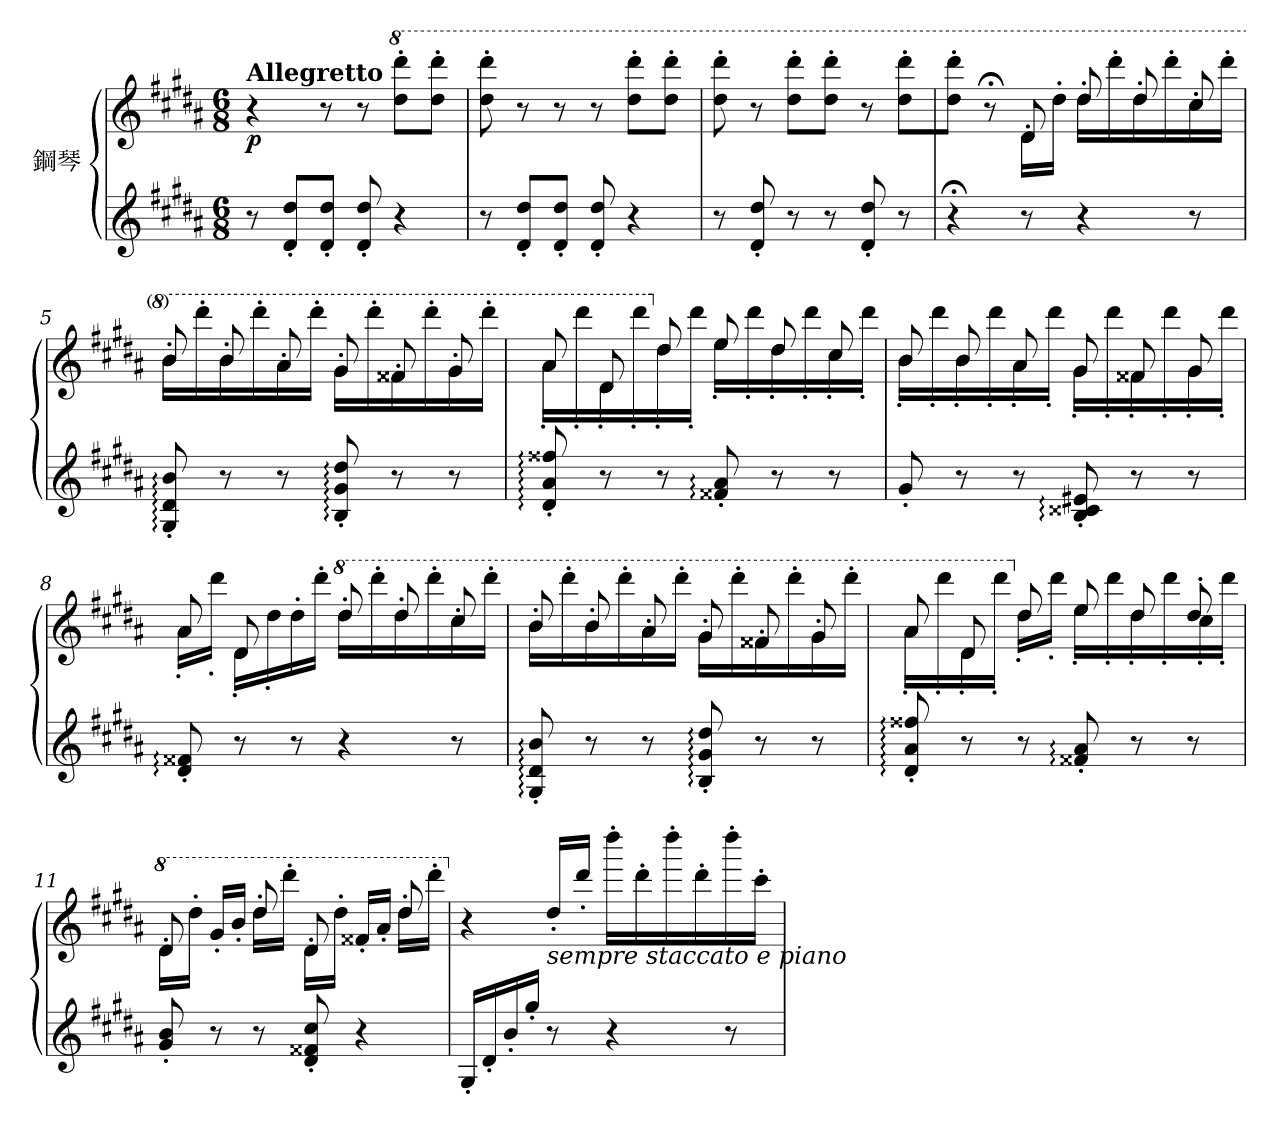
**kern	**kern	**dynam
*part1	*part1	*part1
*staff2	*staff1	*staff1/2
*I"鋼琴	*	*
*clefG2	*clefG2	*
*k[f#c#g#d#a#]	*k[f#c#g#d#a#]	*
*M6/8	*M6/8	*
=1	=1	=1
!	!LO:TX:a:B:t=Allegretto	!
!	!	!LO:DY:b
8r	4r	p
8d#/' 8dd#/'L	.	.
8d#/' 8dd#/'J	8r	.
8d#/' 8dd#/'	8r	.
*	*8va	*
4r	8ddd#\' 8dddd#\'L	.
.	8ddd#\' 8dddd#\'J	.
=2	=2	=2
8r	8ddd#\' 8dddd#\'	.
8d#/' 8dd#/'L	8r	.
8d#/' 8dd#/'J	8r	.
8d#/' 8dd#/'	8r	.
4r	8ddd#\' 8dddd#\'L	.
.	8ddd#\' 8dddd#\'J	.
=3	=3	=3
8r	8ddd#\' 8dddd#\'	.
8d#/' 8dd#/'	8r	.
8r	8ddd#\' 8dddd#\'L	.
8r	8ddd#\' 8dddd#\'J	.
*	*MM100	*
8d#/' 8dd#/'	8r	.
*	*MM92	*
8r	8ddd#\' 8dddd#\'L	.
=4	=4	=4
*	*MM84	*
*	*^	*
4r;<	8ddd#\' 8dddd#\'J	4ryy	.
*	*MM76	*	*
.	8r;<	.	.
*	*MM108	*	*
!	!	!	!LO:DY:b
!	!	!	!LO:DY:n=1:b
8r	16dd#'\LL	8dd#/	p other-dynamics
.	16ddd#'\JJ	.	.
4r	16ddd#'\LL	8ddd#/	.
.	16dddd#'\	.	.
.	16ddd#'\	8ddd#/	.
.	16dddd#'\	.	.
8r	16ccc#'\	8ccc#/	.
.	16dddd#'\JJ	.	.
=5	=5	=5	=5
8G#/:' 8d#/:' 8b/:'	16bb'\LL	8bb/	.
.	16dddd#'\	.	.
8r	16bb'\	8bb/	.
.	16dddd#'\	.	.
8r	16aa#'\	8aa#/	.
.	16dddd#'\JJ	.	.
8B/:' 8g#/:' 8dd#/:'	16gg#'\LL	8gg#/	.
.	16dddd#'\	.	.
8r	16ff##X'\	8ff##/	.
.	16dddd#'\	.	.
8r	16gg#'\	8gg#/	.
.	16dddd#'\JJ	.	.
!!LO:LB:g=z	!!
=6	=6	=6	=6
8d#/:' 8a#/:' 8ff##X/:'	8aa#/	16aa#'\LL	.
.	.	16dddd#'\	.
8r	8dd#/	16dd#'\	.
.	.	16dddd#'\	.
*	*X8va	*	*
8r	8dd#/	16dd#'\	.
.	.	16ddd#'\JJ	.
8f##X/:' 8a#/:'	8ee/	16ee'\LL	.
.	.	16ddd#'\	.
8r	8dd#/	16dd#'\	.
.	.	16ddd#'\	.
8r	8cc#/	16cc#'\	.
.	.	16ddd#'\JJ	.
=7	=7	=7	=7
8g#'/	8b/	16b'\LL	.
.	.	16ddd#'\	.
8r	8b/	16b'\	.
.	.	16ddd#'\	.
8r	8a#/	16a#'\	.
.	.	16ddd#'\JJ	.
8B/:' 8c##X/:' 8e#X/:'	8g#/	16g#'\LL	.
.	.	16ddd#'\	.
8r	8f##X/	16f##'\	.
.	.	16ddd#'\	.
8r	8g#/	16g#'\	.
.	.	16ddd#'\JJ	.
=8	=8	=8	=8
8d#/:' 8f##X/:'	8a#/	16a#'\LL	.
.	.	16ddd#'\JJ	.
8r	8d#/	16d#'\LL	.
.	.	16dd#'\	.
8r	8ryy	16dd#'\	.
.	.	16ddd#'\JJ	.
*	*8va	*	*
4r	16ddd#'\LL	8ddd#/	.
.	16dddd#'\	.	.
.	16ddd#'\	8ddd#/	.
.	16dddd#'\	.	.
8r	16ccc#'\	8ccc#/	.
.	16dddd#'\JJ	.	.
=9	=9	=9	=9
8G#/:' 8d#/:' 8b/:'	16bb'\LL	8bb/	.
.	16dddd#'\	.	.
8r	16bb'\	8bb/	.
.	16dddd#'\	.	.
8r	16aa#'\	8aa#/	.
.	16dddd#'\JJ	.	.
8B/:' 8g#/:' 8dd#/:'	16gg#'\LL	8gg#/	.
.	16dddd#'\	.	.
8r	16ff##X'\	8ff##/	.
.	16dddd#'\	.	.
8r	16gg#'\	8gg#/	.
.	16dddd#'\JJ	.	.
!!LO:LB:g=z	!!
=10	=10	=10	=10
8d#/:' 8a#/:' 8ff##X/:'	8aa#/	16aa#'\LL	.
.	.	16dddd#'\	.
8r	8dd#/	16dd#'\	.
.	.	16dddd#'\JJ	.
*	*X8va	*	*
8r	8dd#/	16dd#'\LL	.
.	.	16ddd#'\JJ	.
8f##X/:' 8a#/:'	8ee/	16ee'\LL	.
.	.	16ddd#'\	.
8r	8dd#/	16dd#'\	.
.	.	16ddd#'\	.
8r	8dd#'/	16cc#'\	.
.	.	16ddd#'\JJ	.
=11	=11	=11	=11
*	*8va	*	*
8g#/' 8b/'	16dd#'\LL	8dd#/	.
.	16ddd#'\JJ	.	.
8r	16gg#'/LL	8ryy	.
.	16bb'/JJ	.	.
8r	16ddd#'\LL	8ddd#/	.
.	16dddd#'\JJ	.	.
8d#/' 8f##X/' 8cc#/'	16dd#'\LL	8dd#/	.
.	16ddd#'\JJ	.	.
4r	16ff##X'/LL	8ryy	.
.	16aa#'/JJ	.	.
.	16ddd#'\LL	8ddd#/	.
.	16dddd#'\JJ	.	.
*	*v	*v	*
=12	=12	=12
*	*X8va	*
16G#'/LL	4r	.
16d#'/	.	.
16b'/	.	.
16gg#'/JJ	.	.
!	!LO:TX:b:i:t=sempre staccato e piano	!
8r	16dd#'/LL	.
.	16ddd#'/JJ	.
4r	16dddd#'\LL	.
.	16ddd#'\	.
.	16dddd#'\	.
.	16ddd#'\	.
8r	16dddd#'\	.
.	16ccc#'\JJ	.
=	=	=
*-	*-	*-
